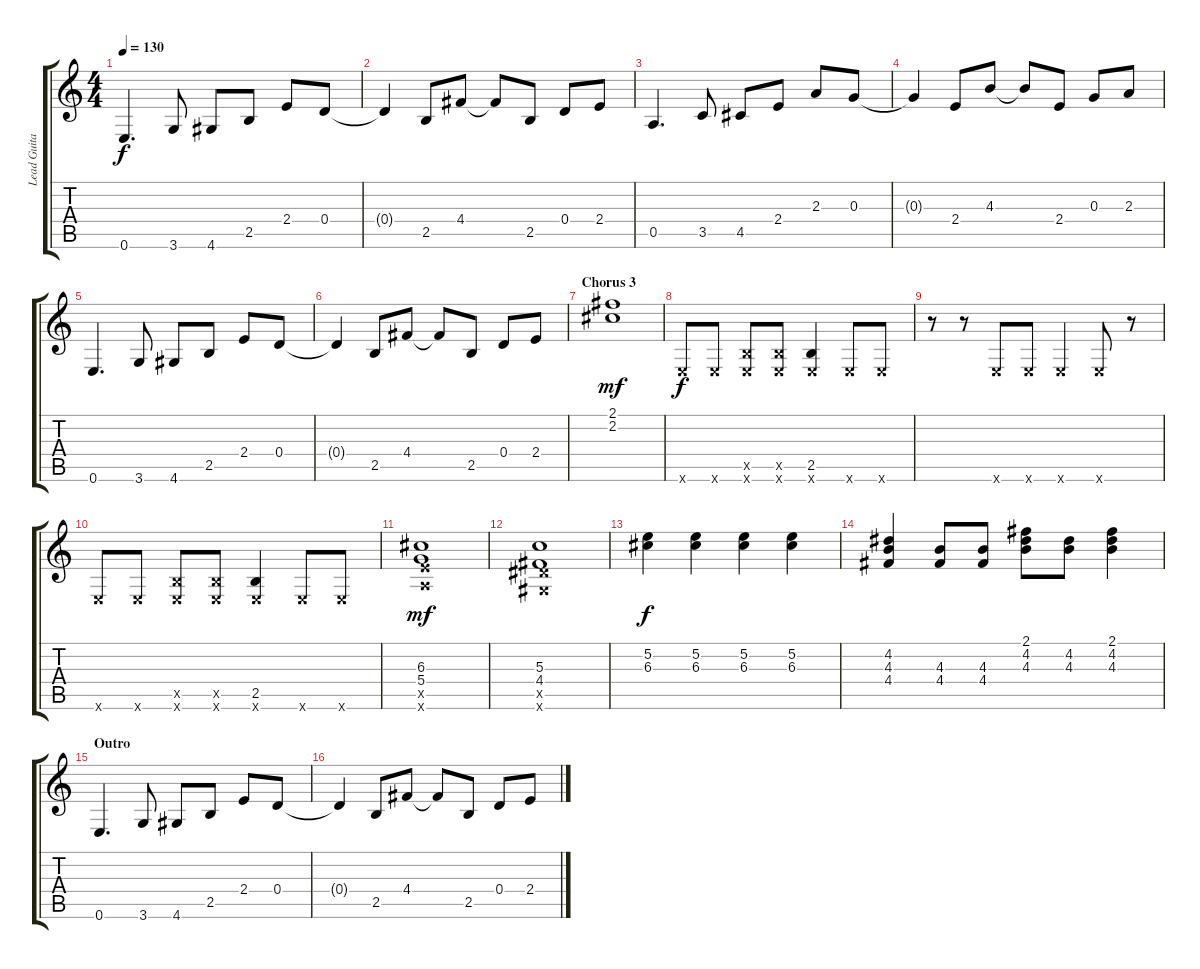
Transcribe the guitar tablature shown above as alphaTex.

\track ("Lead Guitar" "Lead Guita") {instrument distortionguitar}
\staff {score tabs}
\tuning (E4 B3 G3 D3 A2 E2) {hide}
\ts (4 4)
\tempo 130
\clef g2
\ks c
0.6.4{d dy f} 3.6.8 4.6.8 2.5.8 2.4.8 0.4.8 |
0.4{t}.4 2.5.8 4.4.8 4.4{t}.8 2.5.8 0.4.8 2.4.8 |
0.5.4{d} 3.5.8 4.5.8 2.4.8 2.3.8 0.3.8 |
0.3{t}.4 2.4.8 4.3.8 4.3{t}.8 2.4.8 0.3.8 2.3.8 |
0.6.4{d} 3.6.8 4.6.8 2.5.8 2.4.8 0.4.8 |
0.4{t}.4 2.5.8 4.4.8 4.4{t}.8 2.5.8 0.4.8 2.4.8 |
\section ("" "Chorus 3")
(2.1 2.2).1{dy mf} |
0.6{x}.8{dy f} 0.6{x}.8 (2.5{x} 0.6{x}).8 (2.5{x} 0.6{x}).8 (2.5 0.6{x}).4 0.6{x}.8 0.6{x}.8 |
r.8 r.8 0.6{x}.8 0.6{x}.8 0.6{x}.4 0.6{x}.8 r.8 |
0.6{x}.8 0.6{x}.8 (2.5{x} 0.6{x}).8 (2.5{x} 0.6{x}).8 (2.5 0.6{x}).4 0.6{x}.8 0.6{x}.8 |
(6.3 5.4 7.5{x} 5.6{x}).1{dy mf} |
(5.3 4.4 6.5{x} 4.6{x}).1 |
(5.2 6.3).4{dy f} (5.2 6.3).4 (5.2 6.3).4 (5.2 6.3).4 |
(4.2 4.3 4.4).4 (4.3 4.4).8 (4.3 4.4).8 (2.1 4.2 4.3).8 (4.2 4.3).8 (2.1 4.2 4.3).4 |
\section ("" "Outro")
0.6.4{d} 3.6.8 4.6.8 2.5.8 2.4.8 0.4.8 |
0.4{t}.4 2.5.8 4.4.8 4.4{t}.8 2.5.8 0.4.8 2.4.8
